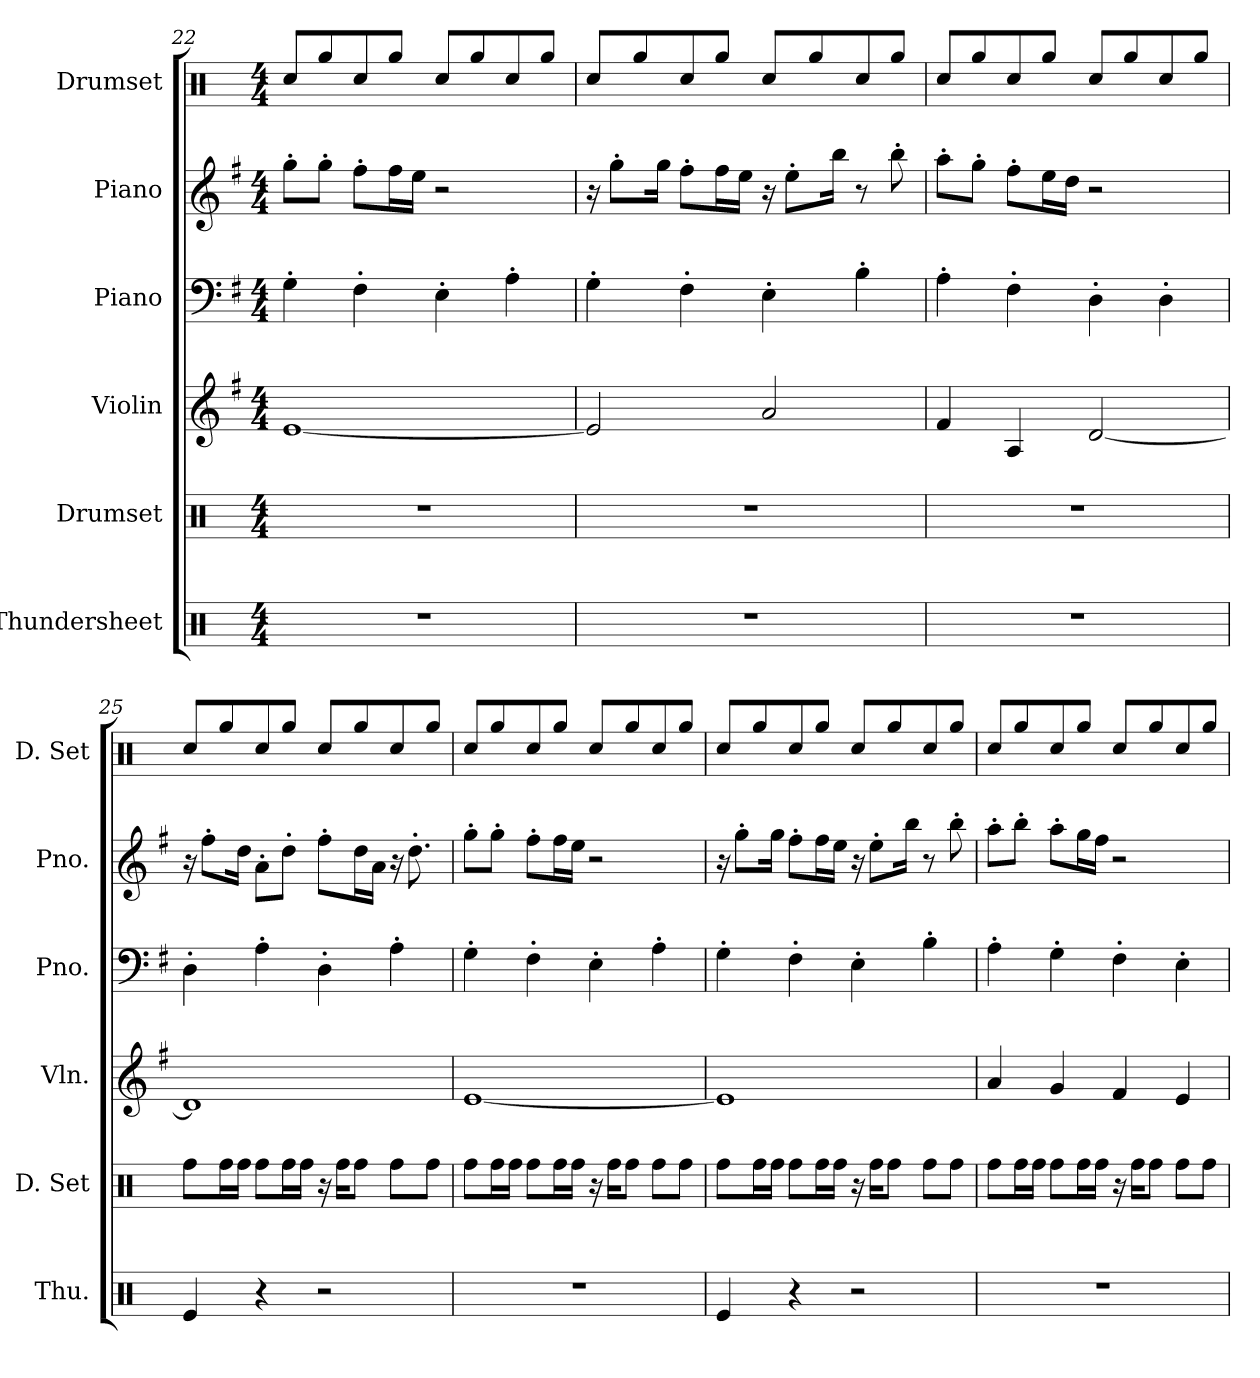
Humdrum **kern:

**kern	**kern	**kern	**kern	**kern	**kern
*part6	*part5	*part4	*part3	*part2	*part1
*staff6	*staff5	*staff4	*staff3	*staff2	*staff1
*I"Thundersheet	*I"Drumset	*I"Violin	*I"Piano	*I"Piano	*I"Drumset
*I'Thu.	*I'D. Set	*I'Vln.	*I'Pno.	*I'Pno.	*I'D. Set
*clefX	*clefX	*clefG2	*clefF4	*clefG2	*clefX
*k[]	*k[]	*k[f#]	*k[f#]	*k[f#]	*k[]
*M4/4	*M4/4	*M4/4	*M4/4	*M4/4	*M4/4
=22	=22	=22	=22	=22	=22
1r	1r	[1e	4G'\	8gg'\L	8Rcc/L
.	.	.	.	8gg'\J	8Rgg/
.	.	.	4F#'\	8ff#'\L	8Rcc/
.	.	.	.	16ff#\L	8Rgg/J
.	.	.	.	16ee\JJ	.
.	.	.	4E'\	2r	8Rcc/L
.	.	.	.	.	8Rgg/
.	.	.	4A'\	.	8Rcc/
.	.	.	.	.	8Rgg/J
=23	=23	=23	=23	=23	=23
1r	1r	2e/]	4G'\	16r	8Rcc/L
.	.	.	.	8gg'\L	.
.	.	.	.	.	8Rgg/
.	.	.	.	16gg\Jk	.
.	.	.	4F#'\	8ff#'\L	8Rcc/
.	.	.	.	16ff#\L	8Rgg/J
.	.	.	.	16ee\JJ	.
.	.	2a/	4E'\	16r	8Rcc/L
.	.	.	.	8ee'\L	.
.	.	.	.	.	8Rgg/
.	.	.	.	16bb\Jk	.
.	.	.	4B'\	8r	8Rcc/
.	.	.	.	8bb'\	8Rgg/J
!!LO:PB:g=z
=24	=24	=24	=24	=24	=24
1r	1r	4f#/	4A'\	8aa'\L	8Rcc/L
.	.	.	.	8gg'\J	8Rgg/
.	.	4A/	4F#'\	8ff#'\L	8Rcc/
.	.	.	.	16ee\L	8Rgg/J
.	.	.	.	16dd\JJ	.
.	.	[2d/	4D'\	2r	8Rcc/L
.	.	.	.	.	8Rgg/
.	.	.	4D'\	.	8Rcc/
.	.	.	.	.	8Rgg/J
=25	=25	=25	=25	=25	=25
4Re/	8Rff\L	1d]	4D'\	16r	8Rcc/L
.	.	.	.	8ff#'\L	.
.	16Rff\L	.	.	.	8Rgg/
.	16Rff\JJ	.	.	16dd\Jk	.
4r	8Rff\L	.	4A'\	8a'\L	8Rcc/
.	16Rff\L	.	.	8dd'\J	8Rgg/J
.	16Rff\JJ	.	.	.	.
2r	16r	.	4D'\	8ff#'\L	8Rcc/L
.	16Rff\KL	.	.	.	.
.	8Rff\J	.	.	16dd\L	8Rgg/
.	.	.	.	16a\JJ	.
.	8Rff\L	.	4A'\	16r	8Rcc/
.	.	.	.	8.dd'\	.
.	8Rff\J	.	.	.	8Rgg/J
=26	=26	=26	=26	=26	=26
1r	8Rff\L	[1e	4G'\	8gg'\L	8Rcc/L
.	16Rff\L	.	.	8gg'\J	8Rgg/
.	16Rff\JJ	.	.	.	.
.	8Rff\L	.	4F#'\	8ff#'\L	8Rcc/
.	16Rff\L	.	.	16ff#\L	8Rgg/J
.	16Rff\JJ	.	.	16ee\JJ	.
.	16r	.	4E'\	2r	8Rcc/L
.	16Rff\KL	.	.	.	.
.	8Rff\J	.	.	.	8Rgg/
.	8Rff\L	.	4A'\	.	8Rcc/
.	8Rff\J	.	.	.	8Rgg/J
!!LO:LB:g=z
=27	=27	=27	=27	=27	=27
4Re/	8Rff\L	1e]	4G'\	16r	8Rcc/L
.	.	.	.	8gg'\L	.
.	16Rff\L	.	.	.	8Rgg/
.	16Rff\JJ	.	.	16gg\Jk	.
4r	8Rff\L	.	4F#'\	8ff#'\L	8Rcc/
.	16Rff\L	.	.	16ff#\L	8Rgg/J
.	16Rff\JJ	.	.	16ee\JJ	.
2r	16r	.	4E'\	16r	8Rcc/L
.	16Rff\KL	.	.	8ee'\L	.
.	8Rff\J	.	.	.	8Rgg/
.	.	.	.	16bb\Jk	.
.	8Rff\L	.	4B'\	8r	8Rcc/
.	8Rff\J	.	.	8bb'\	8Rgg/J
=28	=28	=28	=28	=28	=28
1r	8Rff\L	4a/	4A'\	8aa'\L	8Rcc/L
.	16Rff\L	.	.	8bb'\J	8Rgg/
.	16Rff\JJ	.	.	.	.
.	8Rff\L	4g/	4G'\	8aa'\L	8Rcc/
.	16Rff\L	.	.	16gg\L	8Rgg/J
.	16Rff\JJ	.	.	16ff#\JJ	.
.	16r	4f#/	4F#'\	2r	8Rcc/L
.	16Rff\KL	.	.	.	.
.	8Rff\J	.	.	.	8Rgg/
.	8Rff\L	4e/	4E'\	.	8Rcc/
.	8Rff\J	.	.	.	8Rgg/J
=	=	=	=	=	=
*-	*-	*-	*-	*-	*-
